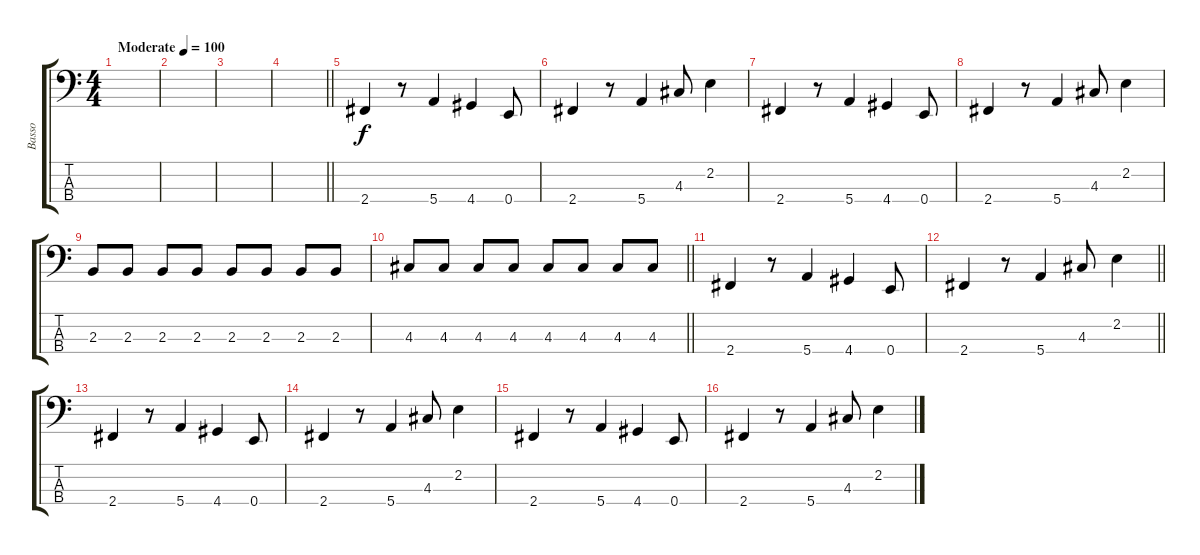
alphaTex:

\track ("Basso" "Basso") {instrument electricbassfinger}
\staff {score tabs}
\tuning (G2 D2 A1 E1) {hide}
\ts (4 4)
\tempo (100 "Moderate")
\clef f4
\ks c
|
|
|
\barLineRight lightlight
|
2.4.4 r.8 5.4.4 4.4.4 0.4.8 |
2.4.4 r.8 5.4.4 4.3.8 2.2.4 |
2.4.4 r.8 5.4.4 4.4.4 0.4.8 |
2.4.4 r.8 5.4.4 4.3.8 2.2.4 |
2.3.8 2.3.8 2.3.8 2.3.8 2.3.8 2.3.8 2.3.8 2.3.8 |
\barLineRight lightlight
4.3.8 4.3.8 4.3.8 4.3.8 4.3.8 4.3.8 4.3.8 4.3.8 |
2.4.4 r.8 5.4.4 4.4.4 0.4.8 |
\barLineRight lightlight
2.4.4 r.8 5.4.4 4.3.8 2.2.4 |
2.4.4 r.8 5.4.4 4.4.4 0.4.8 |
2.4.4 r.8 5.4.4 4.3.8 2.2.4 |
2.4.4 r.8 5.4.4 4.4.4 0.4.8 |
2.4.4 r.8 5.4.4 4.3.8 2.2.4
